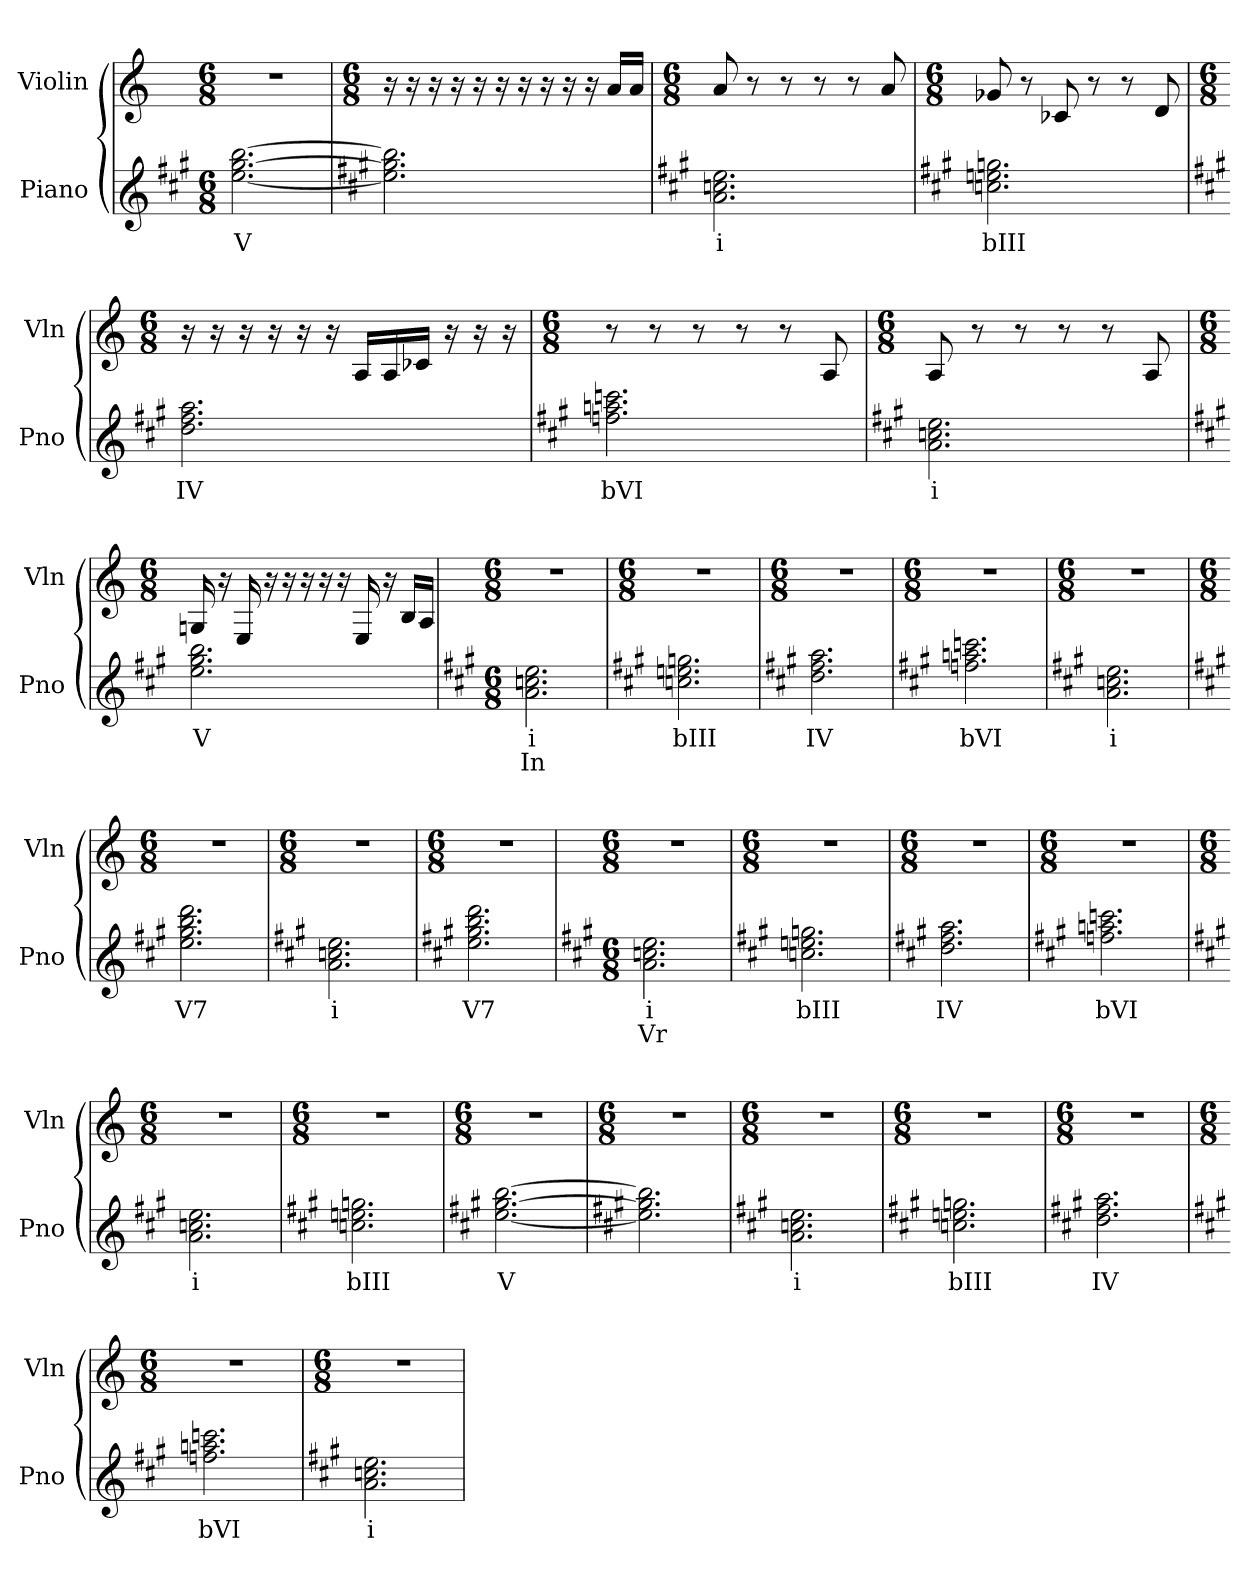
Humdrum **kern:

**kern	**text	**text	**kern
*part2	*part2	*part2	*part1
*staff2	*staff2	*staff2	*staff1
*I"Piano	*	*	*I"Violin
*I'Pno	*	*	*I'Vln
*k[f#c#g#]	*	*	*
*A:	*	*	*
*M6/8	*	*	*M6/8
=	=	=	=
[2.ee [2.gg# [2.bb	V	.	2.r
=	=	=	=
*k[f#c#g#]	*	*	*
*A:	*	*	*
*	*	*	*M6/8
2.ee] 2.gg#] 2.bb]	.	.	16r
.	.	.	16r
.	.	.	16r
.	.	.	16r
.	.	.	16r
.	.	.	16r
.	.	.	16r
.	.	.	16r
.	.	.	16r
.	.	.	16r
.	.	.	16aLL
.	.	.	16aJJ
=	=	=	=
*k[f#c#g#]	*	*	*
*A:	*	*	*
*	*	*	*M6/8
2.a 2.ccn 2.ee	i	.	8a
.	.	.	8r
.	.	.	8r
.	.	.	8r
.	.	.	8r
.	.	.	8a
=	=	=	=
*k[f#c#g#]	*	*	*
*A:	*	*	*
*	*	*	*M6/8
2.ccn 2.een 2.ggn	bIII	.	8g-X
.	.	.	8r
.	.	.	8c-X
.	.	.	8r
.	.	.	8r
.	.	.	8d
=	=	=	=
*k[f#c#g#]	*	*	*
*A:	*	*	*
*	*	*	*M6/8
2.dd 2.ff# 2.aa	IV	.	16r
.	.	.	16r
.	.	.	16r
.	.	.	16r
.	.	.	16r
.	.	.	16r
.	.	.	16ALL
.	.	.	16A
.	.	.	16c-XJJ
.	.	.	16r
.	.	.	16r
.	.	.	16r
=	=	=	=
*k[f#c#g#]	*	*	*
*A:	*	*	*
*	*	*	*M6/8
2.ffn 2.aan 2.cccn	bVI	.	8r
.	.	.	8r
.	.	.	8r
.	.	.	8r
.	.	.	8r
.	.	.	8A
=	=	=	=
*k[f#c#g#]	*	*	*
*A:	*	*	*
*	*	*	*M6/8
2.a 2.ccn 2.ee	i	.	8A
.	.	.	8r
.	.	.	8r
.	.	.	8r
.	.	.	8r
.	.	.	8A
=	=	=	=
*k[f#c#g#]	*	*	*
*A:	*	*	*
*	*	*	*M6/8
2.ee 2.gg# 2.bb	V	.	16Gn
.	.	.	16r
.	.	.	16E
.	.	.	16r
.	.	.	16r
.	.	.	16r
.	.	.	16r
.	.	.	16r
.	.	.	16E
.	.	.	16r
.	.	.	16BLL
.	.	.	16AJJ
=	=	=	=
*k[f#c#g#]	*	*	*
*A:	*	*	*
*M6/8	*	*	*M6/8
2.a 2.ccn 2.ee	i	In	2.r
=	=	=	=
*k[f#c#g#]	*	*	*
*A:	*	*	*
*	*	*	*M6/8
2.ccn 2.een 2.ggn	bIII	.	2.r
=	=	=	=
*k[f#c#g#]	*	*	*
*A:	*	*	*
*	*	*	*M6/8
2.dd 2.ff# 2.aa	IV	.	2.r
=	=	=	=
*k[f#c#g#]	*	*	*
*A:	*	*	*
*	*	*	*M6/8
2.ffn 2.aan 2.cccn	bVI	.	2.r
=	=	=	=
*k[f#c#g#]	*	*	*
*A:	*	*	*
*	*	*	*M6/8
2.a 2.ccn 2.ee	i	.	2.r
=	=	=	=
*k[f#c#g#]	*	*	*
*A:	*	*	*
*	*	*	*M6/8
2.ee 2.gg# 2.bb 2.ddd	V7	.	2.r
=	=	=	=
*k[f#c#g#]	*	*	*
*A:	*	*	*
*	*	*	*M6/8
2.a 2.ccn 2.ee	i	.	2.r
=	=	=	=
*k[f#c#g#]	*	*	*
*A:	*	*	*
*	*	*	*M6/8
2.ee 2.gg# 2.bb 2.ddd	V7	.	2.r
=	=	=	=
*k[f#c#g#]	*	*	*
*A:	*	*	*
*M6/8	*	*	*M6/8
2.a 2.ccn 2.ee	i	Vr	2.r
=	=	=	=
*k[f#c#g#]	*	*	*
*A:	*	*	*
*	*	*	*M6/8
2.ccn 2.een 2.ggn	bIII	.	2.r
=	=	=	=
*k[f#c#g#]	*	*	*
*A:	*	*	*
*	*	*	*M6/8
2.dd 2.ff# 2.aa	IV	.	2.r
=	=	=	=
*k[f#c#g#]	*	*	*
*A:	*	*	*
*	*	*	*M6/8
2.ffn 2.aan 2.cccn	bVI	.	2.r
=	=	=	=
*k[f#c#g#]	*	*	*
*A:	*	*	*
*	*	*	*M6/8
2.a 2.ccn 2.ee	i	.	2.r
=	=	=	=
*k[f#c#g#]	*	*	*
*A:	*	*	*
*	*	*	*M6/8
2.ccn 2.een 2.ggn	bIII	.	2.r
=	=	=	=
*k[f#c#g#]	*	*	*
*A:	*	*	*
*	*	*	*M6/8
[2.ee [2.gg# [2.bb	V	.	2.r
=	=	=	=
*k[f#c#g#]	*	*	*
*A:	*	*	*
*	*	*	*M6/8
2.ee] 2.gg#] 2.bb]	.	.	2.r
=	=	=	=
*k[f#c#g#]	*	*	*
*A:	*	*	*
*	*	*	*M6/8
2.a 2.ccn 2.ee	i	.	2.r
=	=	=	=
*k[f#c#g#]	*	*	*
*A:	*	*	*
*	*	*	*M6/8
2.ccn 2.een 2.ggn	bIII	.	2.r
=	=	=	=
*k[f#c#g#]	*	*	*
*A:	*	*	*
*	*	*	*M6/8
2.dd 2.ff# 2.aa	IV	.	2.r
=	=	=	=
*k[f#c#g#]	*	*	*
*A:	*	*	*
*	*	*	*M6/8
2.ffn 2.aan 2.cccn	bVI	.	2.r
=	=	=	=
*k[f#c#g#]	*	*	*
*A:	*	*	*
*	*	*	*M6/8
2.a 2.ccn 2.ee	i	.	2.r
=	=	=	=
*-	*-	*-	*-
